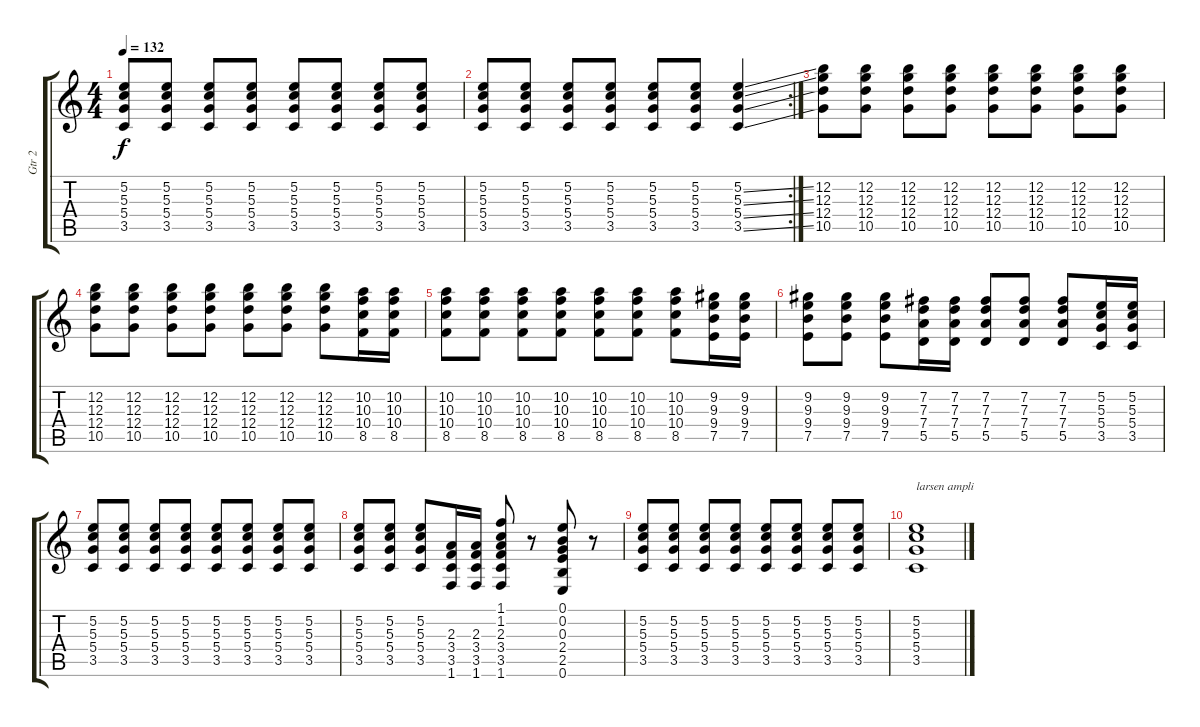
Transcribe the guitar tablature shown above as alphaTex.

\track ("Gtr 2" "Gtr 2") {instrument distortionguitar}
\staff {score tabs}
\tuning (E4 B3 G3 D3 A2 E2) {hide}
\ts (4 4)
\tempo 132
\clef g2
\ks c
(5.2 5.3 5.4 3.5).8{dy f} (5.2 5.3 5.4 3.5).8 (5.2 5.3 5.4 3.5).8 (5.2 5.3 5.4 3.5).8 (5.2 5.3 5.4 3.5).8 (5.2 5.3 5.4 3.5).8 (5.2 5.3 5.4 3.5).8 (5.2 5.3 5.4 3.5).8 |
\rc 2
(5.2 5.3 5.4 3.5).8 (5.2 5.3 5.4 3.5).8 (5.2 5.3 5.4 3.5).8 (5.2 5.3 5.4 3.5).8 (5.2 5.3 5.4 3.5).8 (5.2 5.3 5.4 3.5).8 (5.2{ss} 5.3{ss} 5.4{ss} 3.5{ss}).4 |
(12.2 12.3 12.4 10.5).8 (12.2 12.3 12.4 10.5).8 (12.2 12.3 12.4 10.5).8 (12.2 12.3 12.4 10.5).8 (12.2 12.3 12.4 10.5).8 (12.2 12.3 12.4 10.5).8 (12.2 12.3 12.4 10.5).8 (12.2 12.3 12.4 10.5).8 |
(12.2 12.3 12.4 10.5).8 (12.2 12.3 12.4 10.5).8 (12.2 12.3 12.4 10.5).8 (12.2 12.3 12.4 10.5).8 (12.2 12.3 12.4 10.5).8 (12.2 12.3 12.4 10.5).8 (12.2 12.3 12.4 10.5).8 (10.2 10.3 10.4 8.5).16 (10.2 10.3 10.4 8.5).16 |
(10.2 10.3 10.4 8.5).8 (10.2 10.3 10.4 8.5).8 (10.2 10.3 10.4 8.5).8 (10.2 10.3 10.4 8.5).8 (10.2 10.3 10.4 8.5).8 (10.2 10.3 10.4 8.5).8 (10.2 10.3 10.4 8.5).8 (9.2 9.3 9.4 7.5).16 (9.2 9.3 9.4 7.5).16 |
(9.2 9.3 9.4 7.5).8 (9.2 9.3 9.4 7.5).8 (9.2 9.3 9.4 7.5).8 (7.2 7.3 7.4 5.5).16 (7.2 7.3 7.4 5.5).16 (7.2 7.3 7.4 5.5).8 (7.2 7.3 7.4 5.5).8 (7.2 7.3 7.4 5.5).8 (5.2 5.3 5.4 3.5).16 (5.2 5.3 5.4 3.5).16 |
(5.2 5.3 5.4 3.5).8 (5.2 5.3 5.4 3.5).8 (5.2 5.3 5.4 3.5).8 (5.2 5.3 5.4 3.5).8 (5.2 5.3 5.4 3.5).8 (5.2 5.3 5.4 3.5).8 (5.2 5.3 5.4 3.5).8 (5.2 5.3 5.4 3.5).8 |
(5.2 5.3 5.4 3.5).8 (5.2 5.3 5.4 3.5).8 (5.2 5.3 5.4 3.5).8 (2.3 3.4 3.5 1.6).16 (2.3 3.4 3.5 1.6).16 (1.1 1.2 2.3 3.4 3.5 1.6).8 r.8 (0.1 0.2 0.3 2.4 2.5 0.6).8 r.8 |
(5.2 5.3 5.4 3.5).8 (5.2 5.3 5.4 3.5).8 (5.2 5.3 5.4 3.5).8 (5.2 5.3 5.4 3.5).8 (5.2 5.3 5.4 3.5).8 (5.2 5.3 5.4 3.5).8 (5.2 5.3 5.4 3.5).8 (5.2 5.3 5.4 3.5).8 |
(5.2 5.3 5.4 3.5).1{txt "larsen ampli"}
